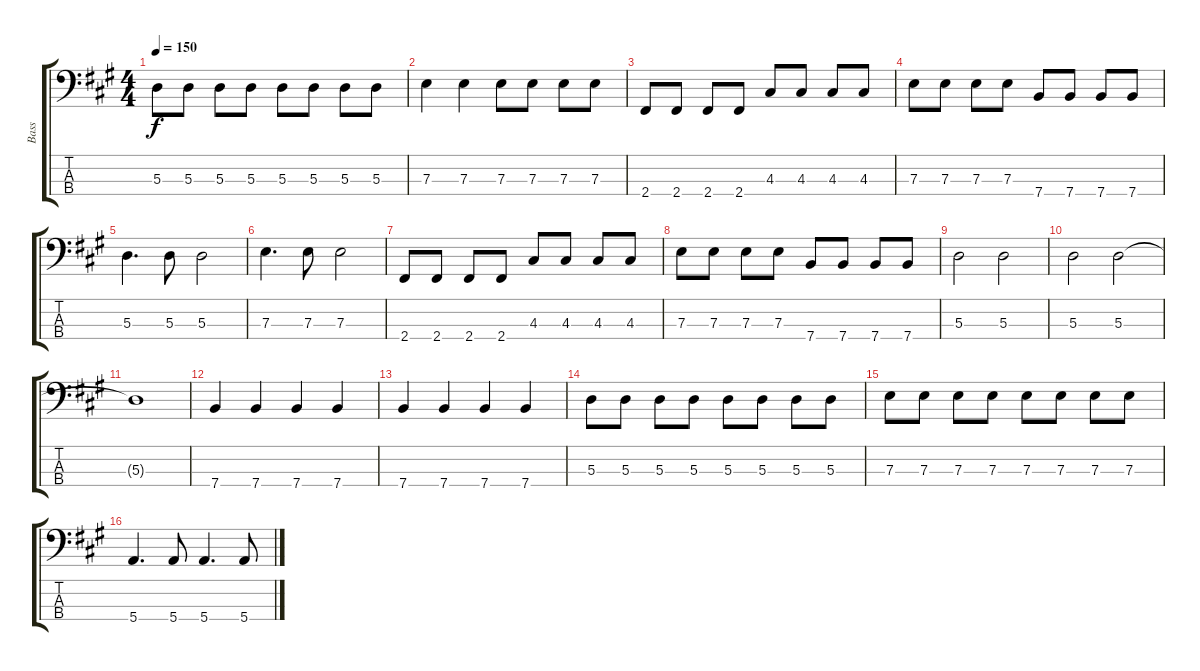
\track ("Bass" "Bass") {instrument electricbassfinger bank 97}
\staff {score tabs}
\tuning (G2 D2 A1 E1) {hide}
\ts (4 4)
\tempo 150
\clef f4
\ks a
5.3.8{dy f} 5.3.8 5.3.8 5.3.8 5.3.8 5.3.8 5.3.8 5.3.8 |
7.3.4 7.3.4 7.3.8 7.3.8 7.3.8 7.3.8 |
2.4.8 2.4.8 2.4.8 2.4.8 4.3.8 4.3.8 4.3.8 4.3.8 |
7.3.8 7.3.8 7.3.8 7.3.8 7.4.8 7.4.8 7.4.8 7.4.8 |
5.3.4{d} 5.3.8 5.3.2 |
7.3.4{d} 7.3.8 7.3.2 |
2.4.8 2.4.8 2.4.8 2.4.8 4.3.8 4.3.8 4.3.8 4.3.8 |
7.3.8 7.3.8 7.3.8 7.3.8 7.4.8 7.4.8 7.4.8 7.4.8 |
5.3.2 5.3.2 |
5.3.2 5.3.2 |
5.3{t}.1 |
7.4.4 7.4.4 7.4.4 7.4.4 |
7.4.4 7.4.4 7.4.4 7.4.4 |
5.3.8 5.3.8 5.3.8 5.3.8 5.3.8 5.3.8 5.3.8 5.3.8 |
7.3.8 7.3.8 7.3.8 7.3.8 7.3.8 7.3.8 7.3.8 7.3.8 |
5.4.4{d} 5.4.8 5.4.4{d} 5.4.8
